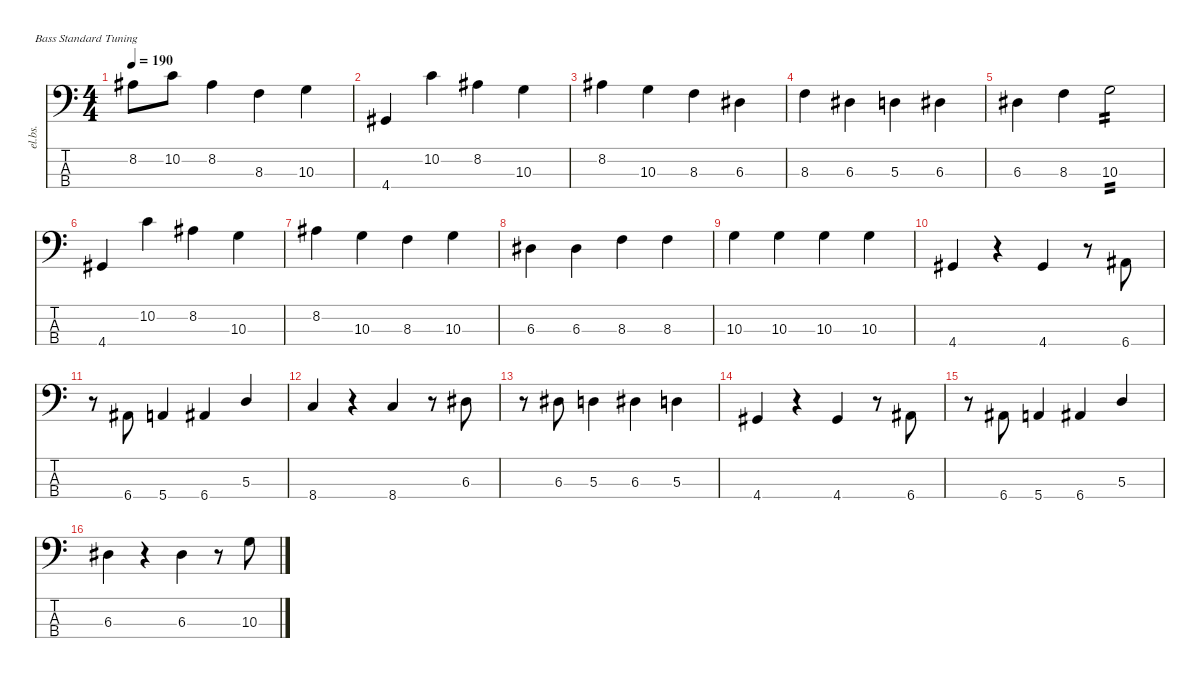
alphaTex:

\defaultSystemsLayout 4
\hideDynamics
\bracketExtendMode nobrackets
\track ("Electric Bass" "el.bs.") {instrument electricbassfinger}
\staff {score tabs}
\tuning (G2 D2 A1 E1)
\ts (4 4)
\tempo 190
\clef f4
\ks c
8.2{acc #}.8{dy mf beam Down} 10.2.8{beam Down} 8.2{acc #}.4{beam Down} 8.3.4{beam Down} 10.3.4{beam Down} |
4.4{acc #}.4{beam Up} 10.2.4{beam Down} 8.2{acc #}.4{beam Down} 10.3.4{beam Down} |
8.2{acc #}.4{beam Down} 10.3.4{beam Down} 8.3.4{beam Down} 6.3{acc #}.4{beam Down} |
8.3.4{beam Down} 6.3{acc #}.4{beam Down} 5.3.4{beam Down} 6.3{acc #}.4{beam Down} |
6.3{acc #}.4{beam Down} 8.3.4{beam Down} 10.3.2{tp 2 beam Down} |
4.4{acc #}.4{beam Up} 10.2.4{beam Down} 8.2{acc #}.4{beam Down} 10.3.4{beam Down} |
8.2{acc #}.4{beam Down} 10.3.4{beam Down} 8.3.4{beam Down} 10.3.4{beam Down} |
6.3{acc #}.4{beam Down} 6.3{acc #}.4{beam Down} 8.3.4{beam Down} 8.3.4{beam Down} |
10.3.4{beam Down} 10.3.4{beam Down} 10.3.4{beam Down} 10.3.4{beam Down} |
4.4{acc #}.4{beam Up} r.4{beam Down} 4.4{acc #}.4{beam Up} r.8{beam Down} 6.4{acc #}.8{beam Up} |
r.8{beam Down} 6.4{acc #}.8{beam Up} 5.4.4{beam Up} 6.4{acc #}.4{beam Up} 5.3.4{beam Up} |
8.4.4{beam Up} r.4{beam Down} 8.4.4{beam Up} r.8{beam Down} 6.3{acc #}.8{beam Down} |
r.8{beam Down} 6.3{acc #}.8{beam Down} 5.3.4{beam Down} 6.3{acc #}.4{beam Down} 5.3.4{beam Down} |
4.4{acc #}.4{beam Up} r.4{beam Down} 4.4{acc #}.4{beam Up} r.8{beam Down} 6.4{acc #}.8{beam Up} |
r.8{beam Down} 6.4{acc #}.8{beam Up} 5.4.4{beam Up} 6.4{acc #}.4{beam Up} 5.3.4{beam Up} |
6.3{acc #}.4{beam Down} r.4{beam Down} 6.3{acc #}.4{beam Down} r.8{beam Down} 10.3.8{beam Down}
